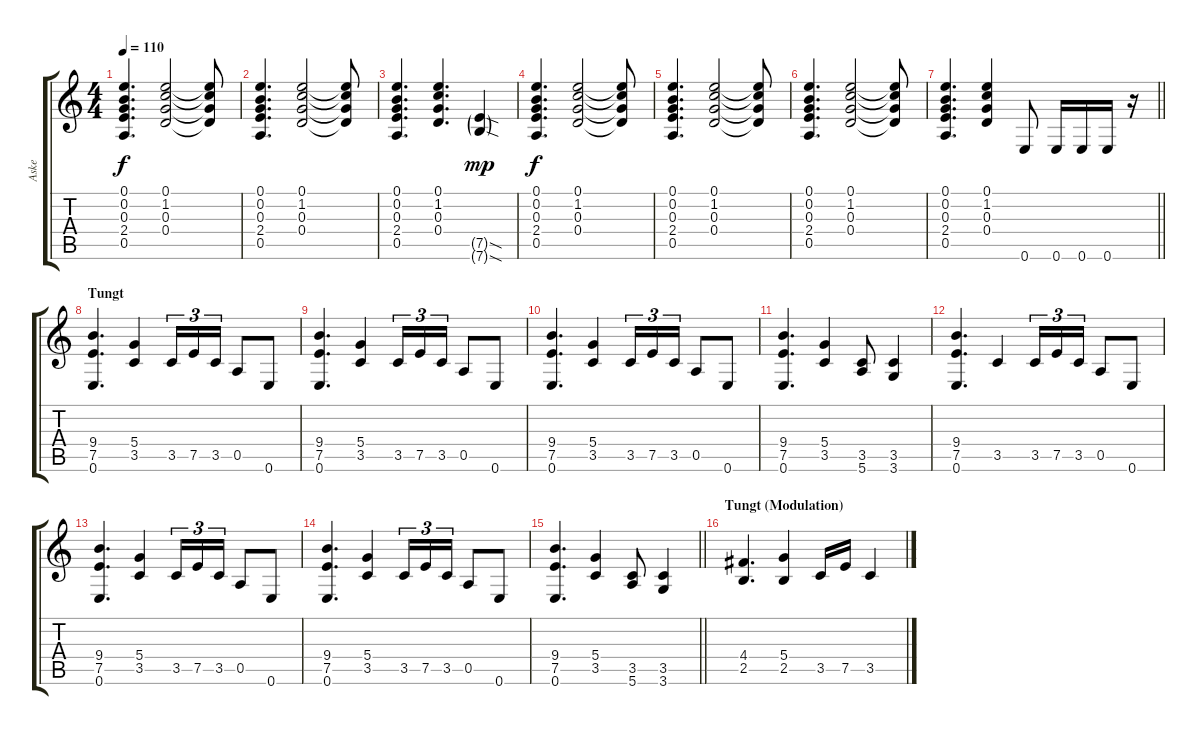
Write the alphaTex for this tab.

\track ("Aske" "Aske") {instrument acousticguitarsteel}
\staff {score tabs}
\tuning (E4 B3 G3 D3 A2 E2) {hide}
\ts (4 4)
\tempo 110
\clef g2
\ks c
(0.1 0.2 0.3 2.4 0.5).4{d dy f} (0.1 1.2 0.3 0.4).2 (0.1{t} 1.2{t} 0.3{t} 0.4{t}).8 |
(0.1 0.2 0.3 2.4 0.5).4{d} (0.1 1.2 0.3 0.4).2 (0.1{t} 1.2{t} 0.3{t} 0.4{t}).8 |
(0.1 0.2 0.3 2.4 0.5).4{d} (0.1 1.2 0.3 0.4).4{d} (7.5{sod g} 7.6{sod g}).4{dy mp} |
(0.1 0.2 0.3 2.4 0.5).4{d dy f} (0.1 1.2 0.3 0.4).2 (0.1{t} 1.2{t} 0.3{t} 0.4{t}).8 |
(0.1 0.2 0.3 2.4 0.5).4{d} (0.1 1.2 0.3 0.4).2 (0.1{t} 1.2{t} 0.3{t} 0.4{t}).8 |
(0.1 0.2 0.3 2.4 0.5).4{d} (0.1 1.2 0.3 0.4).2 (0.1{t} 1.2{t} 0.3{t} 0.4{t}).8 |
\barLineRight lightlight
(0.1 0.2 0.3 2.4 0.5).4{d} (0.1 1.2 0.3 0.4).4 0.6.8 0.6.16 0.6.16 0.6.16 r.16 |
\section ("" "Tungt")
(9.4 7.5 0.6).4{d} (5.4 3.5).4 3.5.16{tu (3 2)} 7.5.16{tu (3 2)} 3.5.16{tu (3 2)} 0.5.8 0.6.8 |
(9.4 7.5 0.6).4{d} (5.4 3.5).4 3.5.16{tu (3 2)} 7.5.16{tu (3 2)} 3.5.16{tu (3 2)} 0.5.8 0.6.8 |
(9.4 7.5 0.6).4{d} (5.4 3.5).4 3.5.16{tu (3 2)} 7.5.16{tu (3 2)} 3.5.16{tu (3 2)} 0.5.8 0.6.8 |
(9.4 7.5 0.6).4{d} (5.4 3.5).4 (3.5 5.6).8 (3.5 3.6).4 |
(9.4 7.5 0.6).4{d} 3.5.4 3.5.16{tu (3 2)} 7.5.16{tu (3 2)} 3.5.16{tu (3 2)} 0.5.8 0.6.8 |
(9.4 7.5 0.6).4{d} (5.4 3.5).4 3.5.16{tu (3 2)} 7.5.16{tu (3 2)} 3.5.16{tu (3 2)} 0.5.8 0.6.8 |
(9.4 7.5 0.6).4{d} (5.4 3.5).4 3.5.16{tu (3 2)} 7.5.16{tu (3 2)} 3.5.16{tu (3 2)} 0.5.8 0.6.8 |
\barLineRight lightlight
(9.4 7.5 0.6).4{d} (5.4 3.5).4 (3.5 5.6).8 (3.5 3.6).4 |
\section ("" "Tungt (Modulation)")
(4.4 2.5).4{d} (5.4 2.5).4 3.5.16 7.5.16 3.5.4
